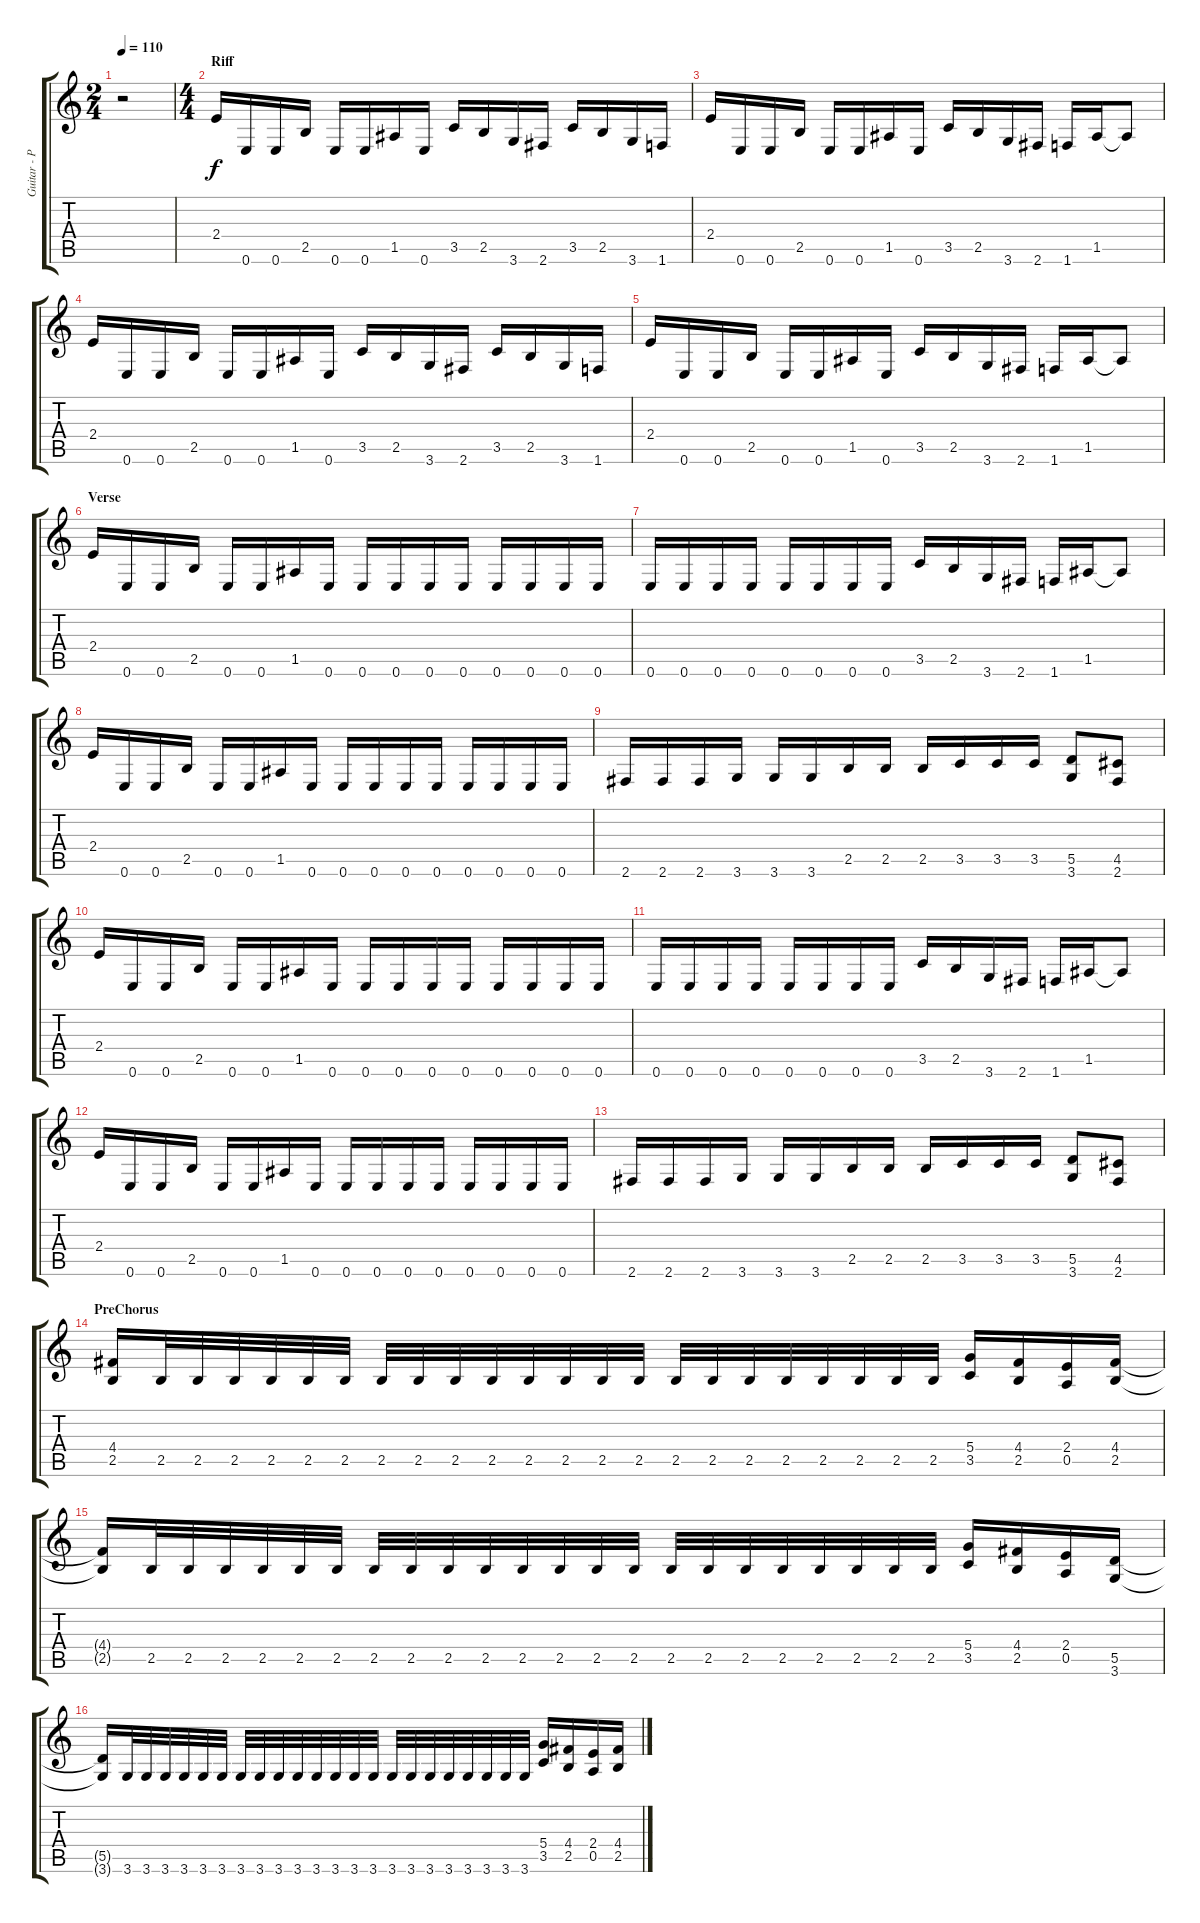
\track ("Guitar - Pajen" "Guitar - P") {instrument distortionguitar}
\staff {score tabs}
\tuning (E4 B3 G3 D3 A2 E2) {hide}
\ts (2 4)
\tempo 110
\clef g2
\ks c
r.2{dy f instrument distortionguitar} |
\ts (4 4)
\section ("" "Riff")
2.4.16 0.6.16 0.6.16 2.5.16 0.6.16 0.6.16 1.5.16 0.6.16 3.5.16 2.5.16 3.6.16 2.6.16 3.5.16 2.5.16 3.6.16 1.6.16 |
2.4.16 0.6.16 0.6.16 2.5.16 0.6.16 0.6.16 1.5.16 0.6.16 3.5.16 2.5.16 3.6.16 2.6.16 1.6.16 1.5.16 1.5{t}.8 |
2.4.16 0.6.16 0.6.16 2.5.16 0.6.16 0.6.16 1.5.16 0.6.16 3.5.16 2.5.16 3.6.16 2.6.16 3.5.16 2.5.16 3.6.16 1.6.16 |
2.4.16 0.6.16 0.6.16 2.5.16 0.6.16 0.6.16 1.5.16 0.6.16 3.5.16 2.5.16 3.6.16 2.6.16 1.6.16 1.5.16 1.5{t}.8 |
\section ("" "Verse")
2.4.16 0.6.16 0.6.16 2.5.16 0.6.16 0.6.16 1.5.16 0.6.16 0.6.16 0.6.16 0.6.16 0.6.16 0.6.16 0.6.16 0.6.16 0.6.16 |
0.6.16 0.6.16 0.6.16 0.6.16 0.6.16 0.6.16 0.6.16 0.6.16 3.5.16 2.5.16 3.6.16 2.6.16 1.6.16 1.5.16 1.5{t}.8 |
2.4.16 0.6.16 0.6.16 2.5.16 0.6.16 0.6.16 1.5.16 0.6.16 0.6.16 0.6.16 0.6.16 0.6.16 0.6.16 0.6.16 0.6.16 0.6.16 |
2.6.16 2.6.16 2.6.16 3.6.16 3.6.16 3.6.16 2.5.16 2.5.16 2.5.16 3.5.16 3.5.16 3.5.16 (5.5 3.6).8 (4.5 2.6).8 |
2.4.16 0.6.16 0.6.16 2.5.16 0.6.16 0.6.16 1.5.16 0.6.16 0.6.16 0.6.16 0.6.16 0.6.16 0.6.16 0.6.16 0.6.16 0.6.16 |
0.6.16 0.6.16 0.6.16 0.6.16 0.6.16 0.6.16 0.6.16 0.6.16 3.5.16 2.5.16 3.6.16 2.6.16 1.6.16 1.5.16 1.5{t}.8 |
2.4.16 0.6.16 0.6.16 2.5.16 0.6.16 0.6.16 1.5.16 0.6.16 0.6.16 0.6.16 0.6.16 0.6.16 0.6.16 0.6.16 0.6.16 0.6.16 |
2.6.16 2.6.16 2.6.16 3.6.16 3.6.16 3.6.16 2.5.16 2.5.16 2.5.16 3.5.16 3.5.16 3.5.16 (5.5 3.6).8 (4.5 2.6).8 |
\section ("" "PreChorus")
(4.4 2.5).16 2.5.32 2.5.32 2.5.32 2.5.32 2.5.32 2.5.32 2.5.32 2.5.32 2.5.32 2.5.32 2.5.32 2.5.32 2.5.32 2.5.32 2.5.32 2.5.32 2.5.32 2.5.32 2.5.32 2.5.32 2.5.32 2.5.32 (5.4 3.5).16 (4.4 2.5).16 (2.4 0.5).16 (4.4 2.5).16 |
(4.4{t} 2.5{t}).16 2.5.32 2.5.32 2.5.32 2.5.32 2.5.32 2.5.32 2.5.32 2.5.32 2.5.32 2.5.32 2.5.32 2.5.32 2.5.32 2.5.32 2.5.32 2.5.32 2.5.32 2.5.32 2.5.32 2.5.32 2.5.32 2.5.32 (5.4 3.5).16 (4.4 2.5).16 (2.4 0.5).16 (5.5 3.6).16 |
(5.5{t} 3.6{t}).16 3.6.32 3.6.32 3.6.32 3.6.32 3.6.32 3.6.32 3.6.32 3.6.32 3.6.32 3.6.32 3.6.32 3.6.32 3.6.32 3.6.32 3.6.32 3.6.32 3.6.32 3.6.32 3.6.32 3.6.32 3.6.32 3.6.32 (5.4 3.5).16 (4.4 2.5).16 (2.4 0.5).16 (4.4 2.5).16
